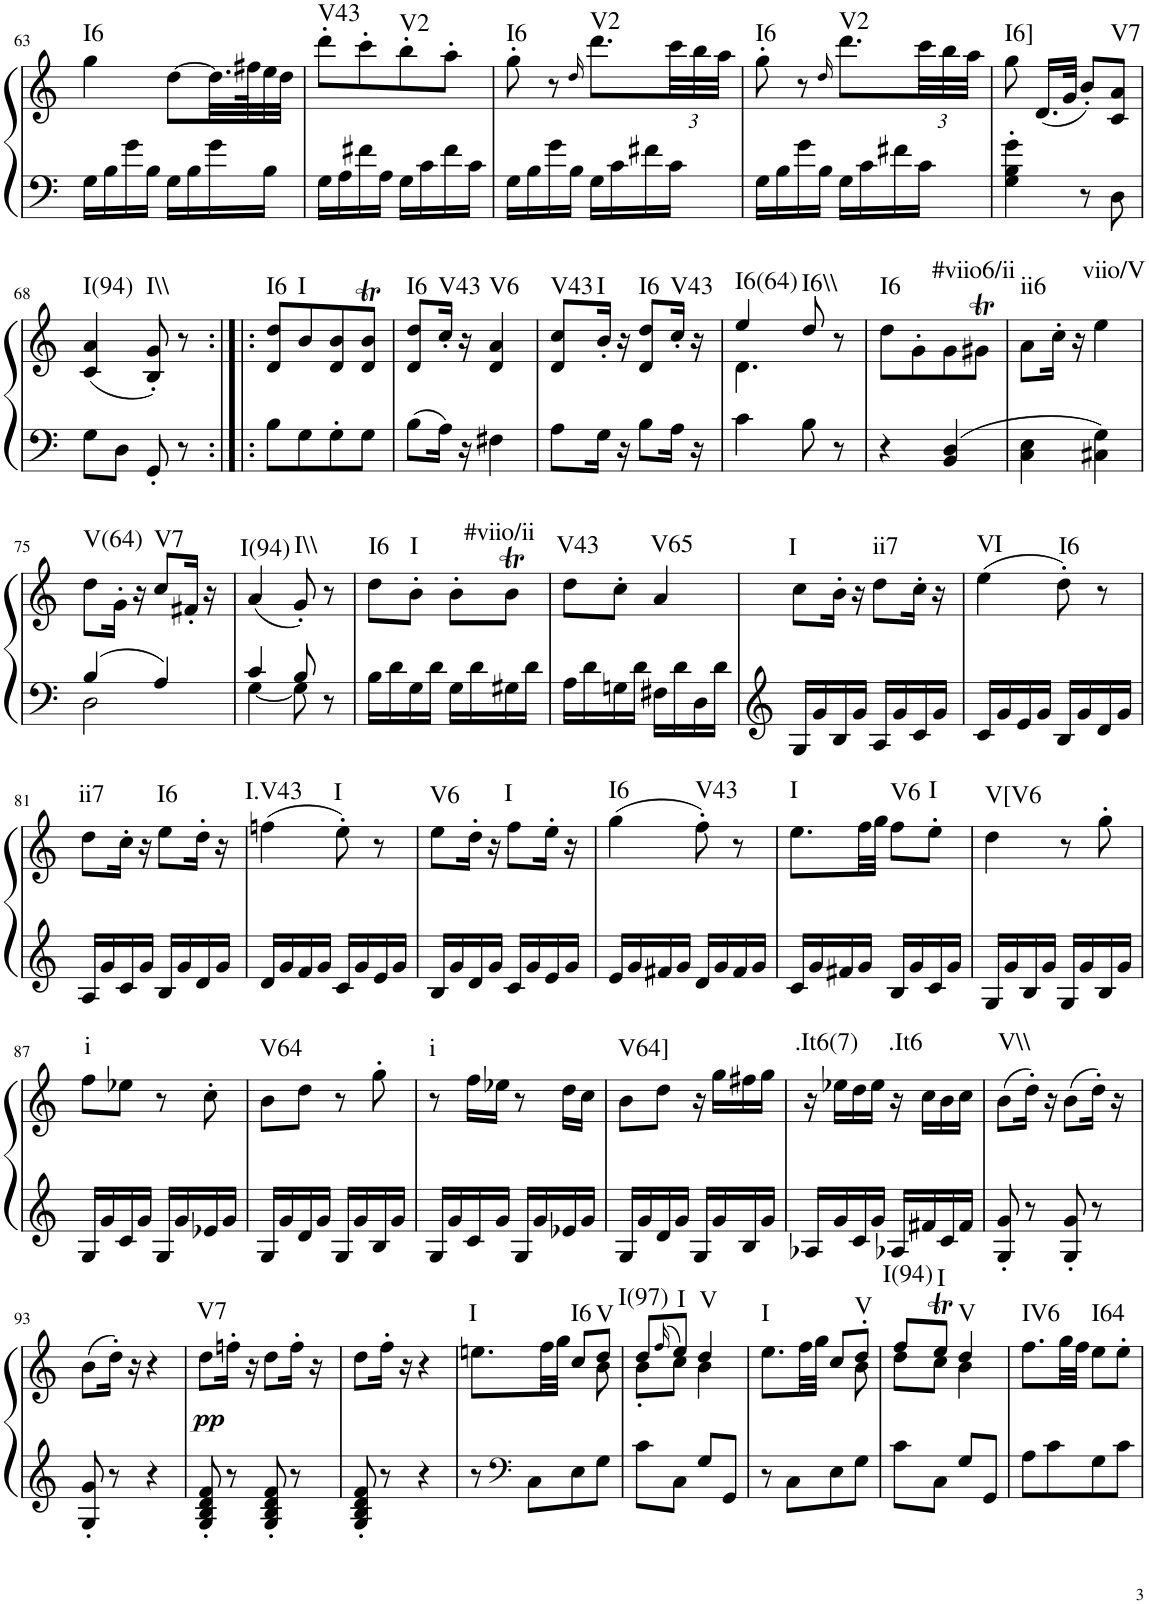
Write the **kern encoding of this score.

**kern	**kern	**dynam	**harte
*part1	*part1	*part1	*part1
*staff2	*staff1	*staff1/2	*
*I"Piano, Piano right	*	*	*
*I'Pno.	*	*	*
!!LO:PB:g=z
*clefF4	*clefG2	*	*
*k[]	*k[]	*	*
*M2/4	*M2/4	*	*
=63	=63	=63	=63
!	!	!	!LO:H:kt=I6
16G\LL	4gg\	.	N
16B\	.	.	.
16g\	.	.	.
16B\JJ	.	.	.
16G\LL	[8dd\L	.	.
16B\	.	.	.
16g\	32.dd\LL]	.	.
.	64ff#X\K	.	.
16B\JJ	32ee\	.	.
.	32dd\JJJ	.	.
=64	=64	=64	=64
!	!	!	!LO:H:kt=V43
16G\LL	8ddd'\L	.	N
16A\	.	.	.
16f#X\	8ccc'\	.	.
16A\JJ	.	.	.
!	!	!	!LO:H:kt=V2
16G\LL	8bb'\	.	N
16c\	.	.	.
16f#\	8aa'\J	.	.
16c\JJ	.	.	.
=65	=65	=65	=65
!	!	!	!LO:H:kt=I6
16G\LL	8gg'\	.	N
16B\	.	.	.
16g\	8r	.	.
16B\JJ	.	.	.
.	16qdd/	.	.
!	!	!	!LO:H:kt=V2
16G\LL	8.ddd\L	.	N
16c\	.	.	.
16f#X\	.	.	.
*	*Xbrackettup	*	*
16c\JJ	48ccc\LL	.	.
.	48bb\	.	.
.	48aa\JJJ	.	.
=66	=66	=66	=66
!	!	!	!LO:H:kt=I6
16G\LL	8gg'\	.	N
16B\	.	.	.
16g\	8r	.	.
16B\JJ	.	.	.
.	16qdd/	.	.
!	!	!	!LO:H:kt=V2
16G\LL	8.ddd\L	.	N
16c\	.	.	.
16f#X\	.	.	.
16c\JJ	48ccc\LL	.	.
.	48bb\	.	.
.	48aa\JJJ	.	.
=67	=67	=67	=67
!	!	!	!LO:H:kt=I6]
4G\' 4B\' 4g\'	8gg\	.	N
.	(16.d/LL	.	.
.	32g/JJk	.	.
8r	8b'/L)	.	.
!	!	!	!LO:H:kt=V7
8D\	8c/ 8a/J	.	N
!!LO:LB:g=z
=68	=68	=68	=68
!	!	!	!LO:H:kt=I(94)
8G\L	(4c/ 4a/	.	N
8D\J	.	.	.
!	!	!	!LO:H:kt=I\\
8GG'/	8B/' 8g/')	.	N
8r	8r	.	.
=69:|!|:	=69:|!|:	=69:|!|:	=69:|!|:
!	!	!	!LO:H:kt=I6
8B\L	8d/ 8dd/L	.	N
!	!	!	!LO:H:kt=I
8G\	8b/	.	N
8G'\	8d/ 8b/	.	.
8G\J	8d/T 8b/TJ	.	.
=70	=70	=70	=70
!	!	!	!LO:H:kt=I6
8B\L	8d/ 8dd/L	.	N
!	!	!	!LO:H:kt=V43
16A\Jk	16cc'/Jk	.	N
16r	16r	.	.
!	!	!	!LO:H:kt=V6
4F#X\	4d/ 4a/	.	N
=71	=71	=71	=71
!	!	!	!LO:H:kt=V43
8A\L	8d/ 8cc/L	.	N
!	!	!	!LO:H:kt=I
16G\Jk	16b'/Jk	.	N
16r	16r	.	.
!	!	!	!LO:H:kt=I6
8B\L	8d/ 8dd/L	.	N
!	!	!	!LO:H:kt=V43
16A\Jk	16cc'/Jk	.	N
16r	16r	.	.
=72	=72	=72	=72
*	*^	*	*
!	!	!	!	!LO:H:kt=I6(64)
4c\	4ee/	4.d\	.	N
!	!	!	!	!LO:H:kt=I6\\
8B\	8dd/	.	.	N
8r	8r	8ryy	.	.
=73	=73	=73	=73	=73
!	!	!	!	!LO:H:kt=I6
*	*v	*v	*	*
4r	8dd\L	.	N
.	8g'\	.	.
4BB/ 4D/	8g\	.	.
!	!	!	!LO:H:kt=#viio6/ii
.	8g#Xt\J	.	N
=74	=74	=74	=74
!	!	!	!LO:H:kt=ii6
4C\ 4E\	8a\L	.	N
.	16cc'\Jk	.	.
.	16r	.	.
!	!	!	!LO:H:kt=viio/V
4C#X\ 4G\	4ee\	.	N
!!LO:LB:g=z
=75	=75	=75	=75
*^	*	*	*
!	!	!	!	!LO:H:kt=V(64)
4B/	2D\	8dd\L	.	N
.	.	16g'\Jk	.	.
.	.	16r	.	.
!	!	!	!	!LO:H:kt=V7
4A/	.	8cc/L	.	N
.	.	16f#X'/Jk	.	.
.	.	16r	.	.
=76	=76	=76	=76	=76
!	!	!	!	!LO:H:kt=I(94)
4c/	[4G\	(4a/	.	N
!	!	!	!	!LO:H:kt=I\\
8B/	8G\]	8g'/)	.	N
8r	8ryy	8r	.	.
=77	=77	=77	=77	=77
!	!	!	!	!LO:H:kt=I6
*v	*v	*	*	*
16B\LL	8dd\L	.	N
16d\	.	.	.
!	!	!	!LO:H:kt=I
16G\	8b'\J	.	N
16d\JJ	.	.	.
16G\LL	8b'\L	.	.
16d\	.	.	.
!	!	!	!LO:H:kt=#viio/ii
16G#X\	8bt\J	.	N
16d\JJ	.	.	.
=78	=78	=78	=78
!	!	!	!LO:H:kt=V43
16A\LL	8dd\L	.	N
16d\	.	.	.
16Gn\	8cc'\J	.	.
16d\JJ	.	.	.
!	!	!	!LO:H:kt=V65
16F#X\LL	4a/	.	N
16d\	.	.	.
16D\	.	.	.
16d\JJ	.	.	.
=79	=79	=79	=79
!	!	!	!LO:H:kt=I
16G/LL	8cc\L	.	N
16g/	.	.	.
16B/	16b'\Jk	.	.
16g/JJ	16r	.	.
!	!	!	!LO:H:kt=ii7
16A/LL	8dd\L	.	N
16g/	.	.	.
16c/	16cc'\Jk	.	.
16g/JJ	16r	.	.
=80	=80	=80	=80
!	!	!	!LO:H:kt=VI
16c/LL	(4ee\	.	N
16g/	.	.	.
16e/	.	.	.
16g/JJ	.	.	.
!	!	!	!LO:H:kt=I6
16B/LL	8dd'\)	.	N
16g/	.	.	.
16d/	8r	.	.
16g/JJ	.	.	.
!!LO:LB:g=z
=81	=81	=81	=81
!	!	!	!LO:H:kt=ii7
16A/LL	8dd\L	.	N
16g/	.	.	.
16c/	16cc'\Jk	.	.
16g/JJ	16r	.	.
!	!	!	!LO:H:kt=I6
16B/LL	8ee\L	.	N
16g/	.	.	.
16d/	16dd'\Jk	.	.
16g/JJ	16r	.	.
=82	=82	=82	=82
!	!	!	!LO:H:kt=I.V43
16d/LL	(4ffn\	.	N
16g/	.	.	.
16f/	.	.	.
16g/JJ	.	.	.
!	!	!	!LO:H:kt=I
16c/LL	8ee'\)	.	N
16g/	.	.	.
16e/	8r	.	.
16g/JJ	.	.	.
=83	=83	=83	=83
!	!	!	!LO:H:kt=V6
16B/LL	8ee\L	.	N
16g/	.	.	.
16d/	16dd'\Jk	.	.
16g/JJ	16r	.	.
!	!	!	!LO:H:kt=I
16c/LL	8ff\L	.	N
16g/	.	.	.
16e/	16ee'\Jk	.	.
16g/JJ	16r	.	.
=84	=84	=84	=84
!	!	!	!LO:H:kt=I6
16e/LL	(4gg\	.	N
16g/	.	.	.
16f#X/	.	.	.
16g/JJ	.	.	.
!	!	!	!LO:H:kt=V43
16d/LL	8ff'\)	.	N
16g/	.	.	.
16f#/	8r	.	.
16g/JJ	.	.	.
=85	=85	=85	=85
!	!	!	!LO:H:kt=I
16c/LL	8.ee\L	.	N
16g/	.	.	.
16f#X/	.	.	.
16g/JJ	32ff\LL	.	.
.	32gg\JJJ	.	.
!	!	!	!LO:H:kt=V6
16B/LL	8ff\L	.	N
16g/	.	.	.
!	!	!	!LO:H:kt=I
16c/	8ee'\J	.	N
16g/JJ	.	.	.
=86	=86	=86	=86
!	!	!	!LO:H:kt=V[V6
16G/LL	4dd\	.	N
16g/	.	.	.
16B/	.	.	.
16g/JJ	.	.	.
16G/LL	8r	.	.
16g/	.	.	.
16B/	8gg'\	.	.
16g/JJ	.	.	.
!!LO:LB:g=z
=87	=87	=87	=87
!	!	!	!LO:H:kt=i
16G/LL	8ff\L	.	N
16g/	.	.	.
16c/	8ee-X\J	.	.
16g/JJ	.	.	.
16G/LL	8r	.	.
16g/	.	.	.
16e-X/	8cc'\	.	.
16g/JJ	.	.	.
=88	=88	=88	=88
!	!	!	!LO:H:kt=V64
16G/LL	8b\L	.	N
16g/	.	.	.
16d/	8dd\J	.	.
16g/JJ	.	.	.
16G/LL	8r	.	.
16g/	.	.	.
16B/	8gg'\	.	.
16g/JJ	.	.	.
=89	=89	=89	=89
!	!	!	!LO:H:kt=i
16G/LL	8r	.	N
16g/	.	.	.
16c/	16ff\LL	.	.
16g/JJ	16ee-X\JJ	.	.
16G/LL	8r	.	.
16g/	.	.	.
16e-X/	16dd\LL	.	.
16g/JJ	16cc\JJ	.	.
=90	=90	=90	=90
!	!	!	!LO:H:kt=V64]
16G/LL	8b\L	.	N
16g/	.	.	.
16d/	8dd\J	.	.
16g/JJ	.	.	.
16G/LL	16r	.	.
16g/	16gg\LL	.	.
16B/	16ff#X\	.	.
16g/JJ	16gg\JJ	.	.
=91	=91	=91	=91
!	!	!	!LO:H:kt=.It6(7)
16A-X/LL	16r	.	N
16g/	16ee-X\LL	.	.
16c/	16dd\	.	.
16g/JJ	16ee-\JJ	.	.
!	!	!	!LO:H:kt=.It6
16A-X/LL	16r	.	N
16f#X/	16cc\LL	.	.
16c/	16b\	.	.
16f#/JJ	16cc\JJ	.	.
=92	=92	=92	=92
!	!	!	!LO:H:kt=V\\
8G/' 8g/'	(8b\L	.	N
8r	16dd'\Jk)	.	.
.	16r	.	.
8G/' 8g/'	(8b\L	.	.
8r	16dd'\Jk)	.	.
.	16r	.	.
!!LO:LB:g=z
=93	=93	=93	=93
8G/' 8g/'	(8b\L	.	.
8r	16dd'\Jk)	.	.
.	16r	.	.
4r	4r	.	.
=94	=94	=94	=94
!	!	!LO:DY:b	!LO:H:kt=V7
8G/' 8B/' 8d/' 8f/'	8dd\L	pp	N
8r	16ffn'\Jk	.	.
.	16r	.	.
8G/' 8B/' 8d/' 8f/'	8dd\L	.	.
8r	16ff'\Jk	.	.
.	16r	.	.
=95	=95	=95	=95
8G/' 8B/' 8d/' 8f/'	8dd\L	.	.
8r	16ff'\Jk	.	.
.	16r	.	.
4r	4r	.	.
=96	=96	=96	=96
*	*^	*	*
!	!	!	!	!LO:H:kt=I
8r	8.een\L	4.ryy	.	N
*clefF4	*	*	*	*
8C\L	.	.	.	.
.	32ff\LL	.	.	.
.	32gg\JJJ	.	.	.
!	!	!	!	!LO:H:kt=I6
8E\	8cc/L	.	.	N
!	!	!	!	!LO:H:kt=V
8G\J	8dd/J	8b\	.	N
=97	=97	=97	=97	=97
!	!	!	!	!LO:H:kt=I(97)
8c\L	8dd/L	8b'\L	.	N
.	(16qff/	.	.	.
!	!	!	!	!LO:H:kt=I
8C\J	8ee/J)	8cc\J	.	N
!	!	!	!	!LO:H:kt=V
8G/L	4dd/	4b\	.	N
8GG/J	.	.	.	.
=98	=98	=98	=98	=98
!	!	!	!	!LO:H:kt=I
8r	8.ee\L	4.ryy	.	N
8C\L	.	.	.	.
.	32ff\LL	.	.	.
.	32gg\JJJ	.	.	.
8E\	8cc/L	.	.	.
!	!	!	!	!LO:H:kt=V
8G\J	8dd'/J	8b\	.	N
=99	=99	=99	=99	=99
!	!	!	!	!LO:H:kt=I(94)
8c\L	8ff/L	8dd\L	.	N
!	!	!	!	!LO:H:kt=I
8C\J	8eet/J	8cc\J	.	N
!	!	!	!	!LO:H:kt=V
8G/L	4dd/	4b\	.	N
8GG/J	.	.	.	.
*	*v	*v	*	*
=100	=100	=100	=100
!	!	!	!LO:H:kt=IV6
8A\L	8.ff\L	.	N
8c\	.	.	.
.	32gg\LL	.	.
.	32ff\JJJ	.	.
!	!	!	!LO:H:kt=I64
8G\	8ee\L	.	N
8c\J	8ee'\J	.	.
=	=	=	=
*-	*-	*-	*-
